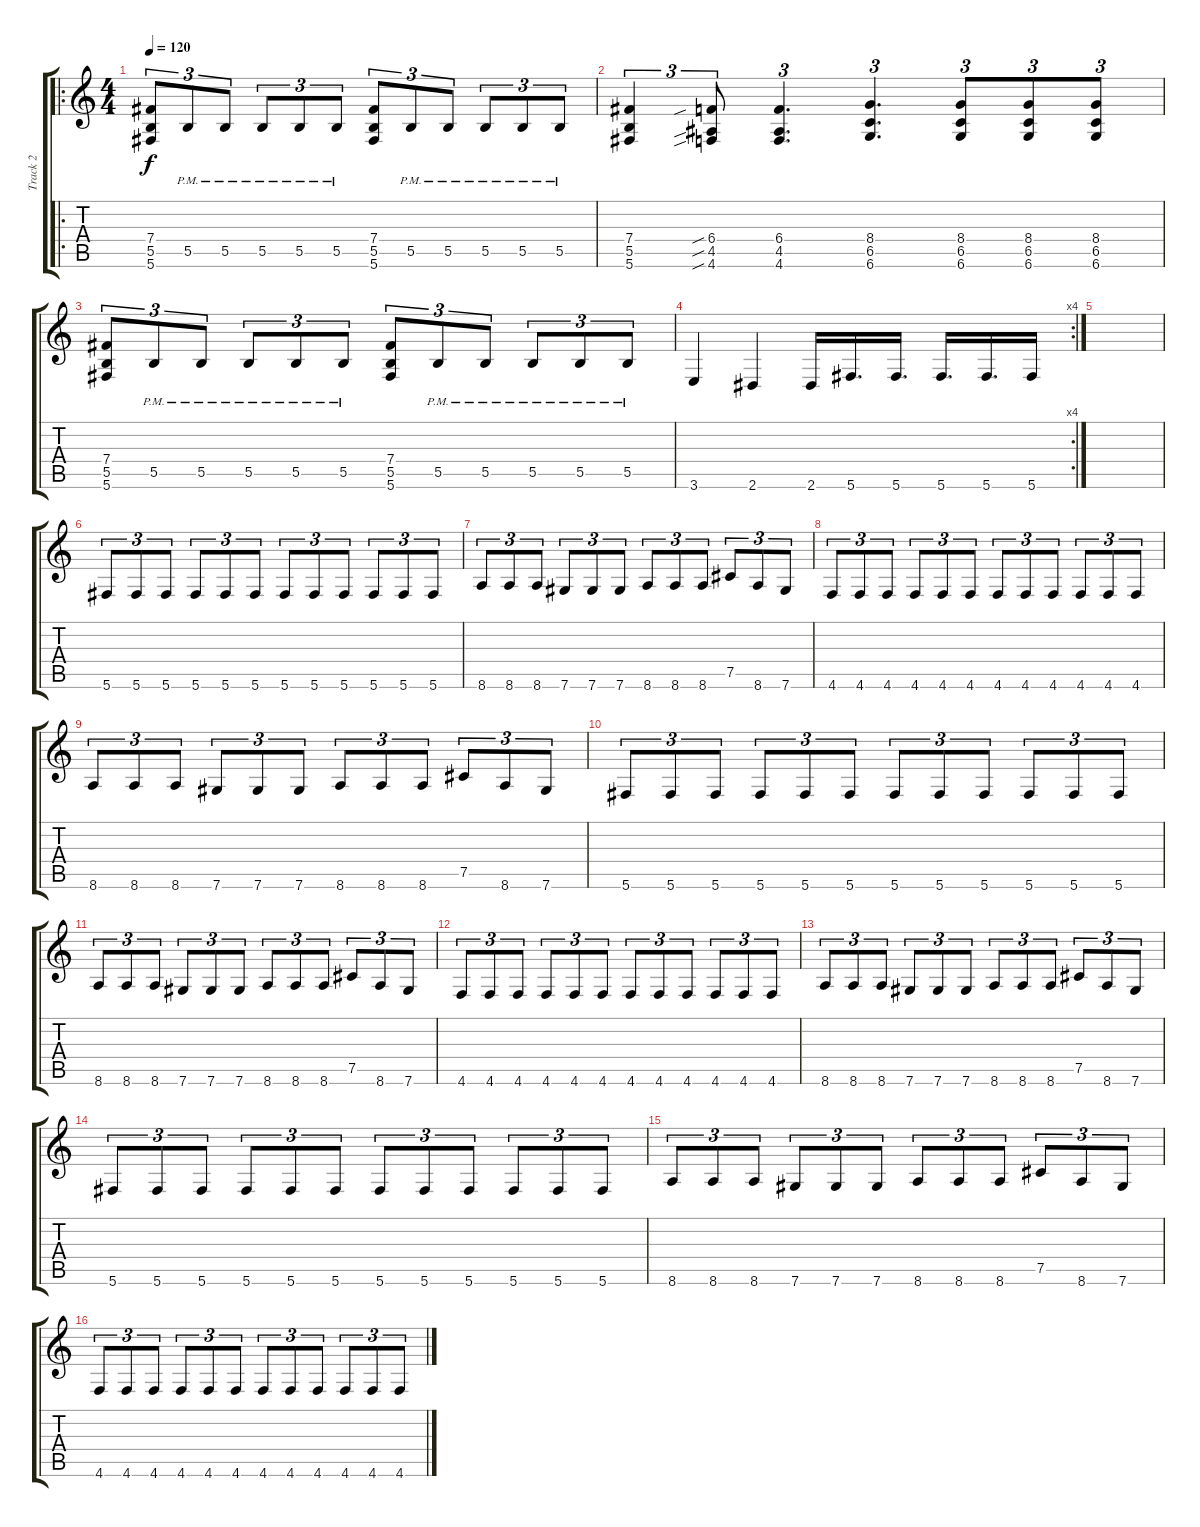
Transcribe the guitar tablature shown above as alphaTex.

\track ("Track 2" "Track 2") {instrument electricguitarjazz}
\staff {score tabs}
\tuning (Db4 Ab3 E3 B2 Gb2 Db2) {hide}
\ro
\ts (4 4)
\tempo 120
\clef g2
\ks c
(7.4 5.5 5.6).8{tu (3 2) dy f} 5.5{pm}.8{tu (3 2)} 5.5{pm}.8{tu (3 2)} 5.5{pm}.8{tu (3 2)} 5.5{pm}.8{tu (3 2)} 5.5{pm}.8{tu (3 2)} (7.4 5.5 5.6).8{tu (3 2)} 5.5{pm}.8{tu (3 2)} 5.5{pm}.8{tu (3 2)} 5.5{pm}.8{tu (3 2)} 5.5{pm}.8{tu (3 2)} 5.5{pm}.8{tu (3 2)} |
(7.4 5.5 5.6).4{tu (3 2)} (6.4{sib} 4.5{sib} 4.6{sib}).8{tu (3 2)} (6.4 4.5 4.6).4{d tu (3 2)} (8.4 6.5 6.6).4{d tu (3 2)} (8.4 6.5 6.6).8{tu (3 2)} (8.4 6.5 6.6).8{tu (3 2)} (8.4 6.5 6.6).8{tu (3 2)} |
(7.4 5.5 5.6).8{tu (3 2)} 5.5{pm}.8{tu (3 2)} 5.5{pm}.8{tu (3 2)} 5.5{pm}.8{tu (3 2)} 5.5{pm}.8{tu (3 2)} 5.5{pm}.8{tu (3 2)} (7.4 5.5 5.6).8{tu (3 2)} 5.5{pm}.8{tu (3 2)} 5.5{pm}.8{tu (3 2)} 5.5{pm}.8{tu (3 2)} 5.5{pm}.8{tu (3 2)} 5.5{pm}.8{tu (3 2)} |
\rc 4
3.6.4 2.6.4 2.6.16 5.6.16{d} 5.6.16{d} 5.6.16{d} 5.6.16{d} 5.6.16 |
|
5.6.8{tu (3 2)} 5.6.8{tu (3 2)} 5.6.8{tu (3 2)} 5.6.8{tu (3 2)} 5.6.8{tu (3 2)} 5.6.8{tu (3 2)} 5.6.8{tu (3 2)} 5.6.8{tu (3 2)} 5.6.8{tu (3 2)} 5.6.8{tu (3 2)} 5.6.8{tu (3 2)} 5.6.8{tu (3 2)} |
8.6.8{tu (3 2)} 8.6.8{tu (3 2)} 8.6.8{tu (3 2)} 7.6.8{tu (3 2)} 7.6.8{tu (3 2)} 7.6.8{tu (3 2)} 8.6.8{tu (3 2)} 8.6.8{tu (3 2)} 8.6.8{tu (3 2)} 7.5.8{tu (3 2)} 8.6.8{tu (3 2)} 7.6.8{tu (3 2)} |
4.6.8{tu (3 2)} 4.6.8{tu (3 2)} 4.6.8{tu (3 2)} 4.6.8{tu (3 2)} 4.6.8{tu (3 2)} 4.6.8{tu (3 2)} 4.6.8{tu (3 2)} 4.6.8{tu (3 2)} 4.6.8{tu (3 2)} 4.6.8{tu (3 2)} 4.6.8{tu (3 2)} 4.6.8{tu (3 2)} |
8.6.8{tu (3 2)} 8.6.8{tu (3 2)} 8.6.8{tu (3 2)} 7.6.8{tu (3 2)} 7.6.8{tu (3 2)} 7.6.8{tu (3 2)} 8.6.8{tu (3 2)} 8.6.8{tu (3 2)} 8.6.8{tu (3 2)} 7.5.8{tu (3 2)} 8.6.8{tu (3 2)} 7.6.8{tu (3 2)} |
5.6.8{tu (3 2)} 5.6.8{tu (3 2)} 5.6.8{tu (3 2)} 5.6.8{tu (3 2)} 5.6.8{tu (3 2)} 5.6.8{tu (3 2)} 5.6.8{tu (3 2)} 5.6.8{tu (3 2)} 5.6.8{tu (3 2)} 5.6.8{tu (3 2)} 5.6.8{tu (3 2)} 5.6.8{tu (3 2)} |
8.6.8{tu (3 2)} 8.6.8{tu (3 2)} 8.6.8{tu (3 2)} 7.6.8{tu (3 2)} 7.6.8{tu (3 2)} 7.6.8{tu (3 2)} 8.6.8{tu (3 2)} 8.6.8{tu (3 2)} 8.6.8{tu (3 2)} 7.5.8{tu (3 2)} 8.6.8{tu (3 2)} 7.6.8{tu (3 2)} |
4.6.8{tu (3 2)} 4.6.8{tu (3 2)} 4.6.8{tu (3 2)} 4.6.8{tu (3 2)} 4.6.8{tu (3 2)} 4.6.8{tu (3 2)} 4.6.8{tu (3 2)} 4.6.8{tu (3 2)} 4.6.8{tu (3 2)} 4.6.8{tu (3 2)} 4.6.8{tu (3 2)} 4.6.8{tu (3 2)} |
8.6.8{tu (3 2)} 8.6.8{tu (3 2)} 8.6.8{tu (3 2)} 7.6.8{tu (3 2)} 7.6.8{tu (3 2)} 7.6.8{tu (3 2)} 8.6.8{tu (3 2)} 8.6.8{tu (3 2)} 8.6.8{tu (3 2)} 7.5.8{tu (3 2)} 8.6.8{tu (3 2)} 7.6.8{tu (3 2)} |
5.6.8{tu (3 2)} 5.6.8{tu (3 2)} 5.6.8{tu (3 2)} 5.6.8{tu (3 2)} 5.6.8{tu (3 2)} 5.6.8{tu (3 2)} 5.6.8{tu (3 2)} 5.6.8{tu (3 2)} 5.6.8{tu (3 2)} 5.6.8{tu (3 2)} 5.6.8{tu (3 2)} 5.6.8{tu (3 2)} |
8.6.8{tu (3 2)} 8.6.8{tu (3 2)} 8.6.8{tu (3 2)} 7.6.8{tu (3 2)} 7.6.8{tu (3 2)} 7.6.8{tu (3 2)} 8.6.8{tu (3 2)} 8.6.8{tu (3 2)} 8.6.8{tu (3 2)} 7.5.8{tu (3 2)} 8.6.8{tu (3 2)} 7.6.8{tu (3 2)} |
4.6.8{tu (3 2)} 4.6.8{tu (3 2)} 4.6.8{tu (3 2)} 4.6.8{tu (3 2)} 4.6.8{tu (3 2)} 4.6.8{tu (3 2)} 4.6.8{tu (3 2)} 4.6.8{tu (3 2)} 4.6.8{tu (3 2)} 4.6.8{tu (3 2)} 4.6.8{tu (3 2)} 4.6.8{tu (3 2)}
